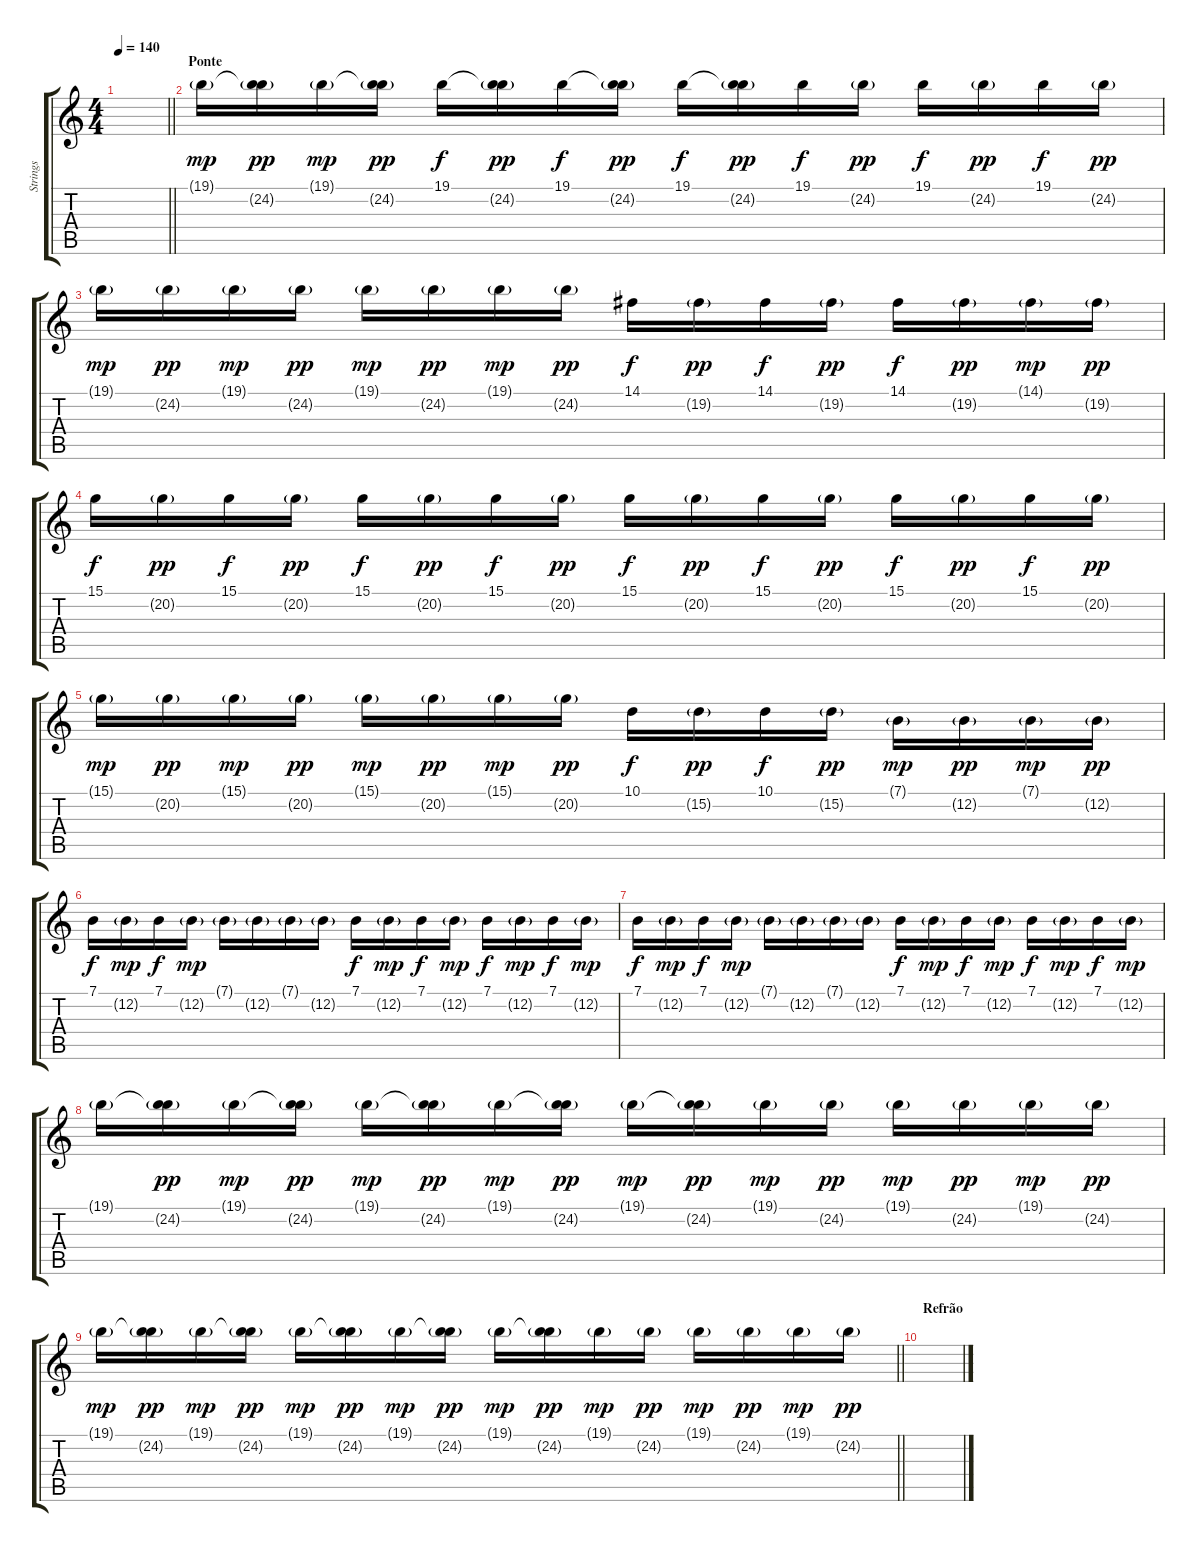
\track ("Strings" "Strings") {instrument stringensemble1}
\staff {score tabs}
\tuning (E4 B3 G3 D3 A2 E2) {hide}
\ts (4 4)
\tempo 140
\clef g2
\barLineRight lightlight
\ks c
|
\section ("" "Ponte")
19.1{g}.16{dy mp} (19.1{t} 24.2{g}).16{dy pp} 19.1{g}.16{dy mp} (19.1{t} 24.2{g}).16{dy pp} 19.1.16{dy f} (19.1{t} 24.2{g}).16{dy pp} 19.1.16{dy f} (19.1{t} 24.2{g}).16{dy pp} 19.1.16{dy f} (19.1{t} 24.2{g}).16{dy pp} 19.1.16{dy f} 24.2{g}.16{dy pp} 19.1.16{dy f} 24.2{g}.16{dy pp} 19.1.16{dy f} 24.2{g}.16{dy pp} |
19.1{g}.16{dy mp} 24.2{g}.16{dy pp} 19.1{g}.16{dy mp} 24.2{g}.16{dy pp} 19.1{g}.16{dy mp} 24.2{g}.16{dy pp} 19.1{g}.16{dy mp} 24.2{g}.16{dy pp} 14.1.16{dy f} 19.2{g}.16{dy pp} 14.1.16{dy f} 19.2{g}.16{dy pp} 14.1.16{dy f} 19.2{g}.16{dy pp} 14.1{g}.16{dy mp} 19.2{g}.16{dy pp} |
15.1.16{dy f} 20.2{g}.16{dy pp} 15.1.16{dy f} 20.2{g}.16{dy pp} 15.1.16{dy f} 20.2{g}.16{dy pp} 15.1.16{dy f} 20.2{g}.16{dy pp} 15.1.16{dy f} 20.2{g}.16{dy pp} 15.1.16{dy f} 20.2{g}.16{dy pp} 15.1.16{dy f} 20.2{g}.16{dy pp} 15.1.16{dy f} 20.2{g}.16{dy pp} |
15.1{g}.16{dy mp} 20.2{g}.16{dy pp} 15.1{g}.16{dy mp} 20.2{g}.16{dy pp} 15.1{g}.16{dy mp} 20.2{g}.16{dy pp} 15.1{g}.16{dy mp} 20.2{g}.16{dy pp} 10.1.16{dy f} 15.2{g}.16{dy pp} 10.1.16{dy f} 15.2{g}.16{dy pp} 7.1{g}.16{dy mp} 12.2{g}.16{dy pp} 7.1{g}.16{dy mp} 12.2{g}.16{dy pp} |
7.1.16{dy f} 12.2{g}.16{dy mp} 7.1.16{dy f} 12.2{g}.16{dy mp} 7.1{g}.16 12.2{g}.16 7.1{g}.16 12.2{g}.16 7.1.16{dy f} 12.2{g}.16{dy mp} 7.1.16{dy f} 12.2{g}.16{dy mp} 7.1.16{dy f} 12.2{g}.16{dy mp} 7.1.16{dy f} 12.2{g}.16{dy mp} |
7.1.16{dy f} 12.2{g}.16{dy mp} 7.1.16{dy f} 12.2{g}.16{dy mp} 7.1{g}.16 12.2{g}.16 7.1{g}.16 12.2{g}.16 7.1.16{dy f} 12.2{g}.16{dy mp} 7.1.16{dy f} 12.2{g}.16{dy mp} 7.1.16{dy f} 12.2{g}.16{dy mp} 7.1.16{dy f} 12.2{g}.16{dy mp} |
19.1{g}.16 (19.1{t} 24.2{g}).16{dy pp} 19.1{g}.16{dy mp} (19.1{t} 24.2{g}).16{dy pp} 19.1{g}.16{dy mp} (19.1{t} 24.2{g}).16{dy pp} 19.1{g}.16{dy mp} (19.1{t} 24.2{g}).16{dy pp} 19.1{g}.16{dy mp} (19.1{t} 24.2{g}).16{dy pp} 19.1{g}.16{dy mp} 24.2{g}.16{dy pp} 19.1{g}.16{dy mp} 24.2{g}.16{dy pp} 19.1{g}.16{dy mp} 24.2{g}.16{dy pp} |
\barLineRight lightlight
19.1{g}.16{dy mp} (19.1{t} 24.2{g}).16{dy pp} 19.1{g}.16{dy mp} (19.1{t} 24.2{g}).16{dy pp} 19.1{g}.16{dy mp} (19.1{t} 24.2{g}).16{dy pp} 19.1{g}.16{dy mp} (19.1{t} 24.2{g}).16{dy pp} 19.1{g}.16{dy mp} (19.1{t} 24.2{g}).16{dy pp} 19.1{g}.16{dy mp} 24.2{g}.16{dy pp} 19.1{g}.16{dy mp} 24.2{g}.16{dy pp} 19.1{g}.16{dy mp} 24.2{g}.16{dy pp} |
\section ("" "Refrão")
